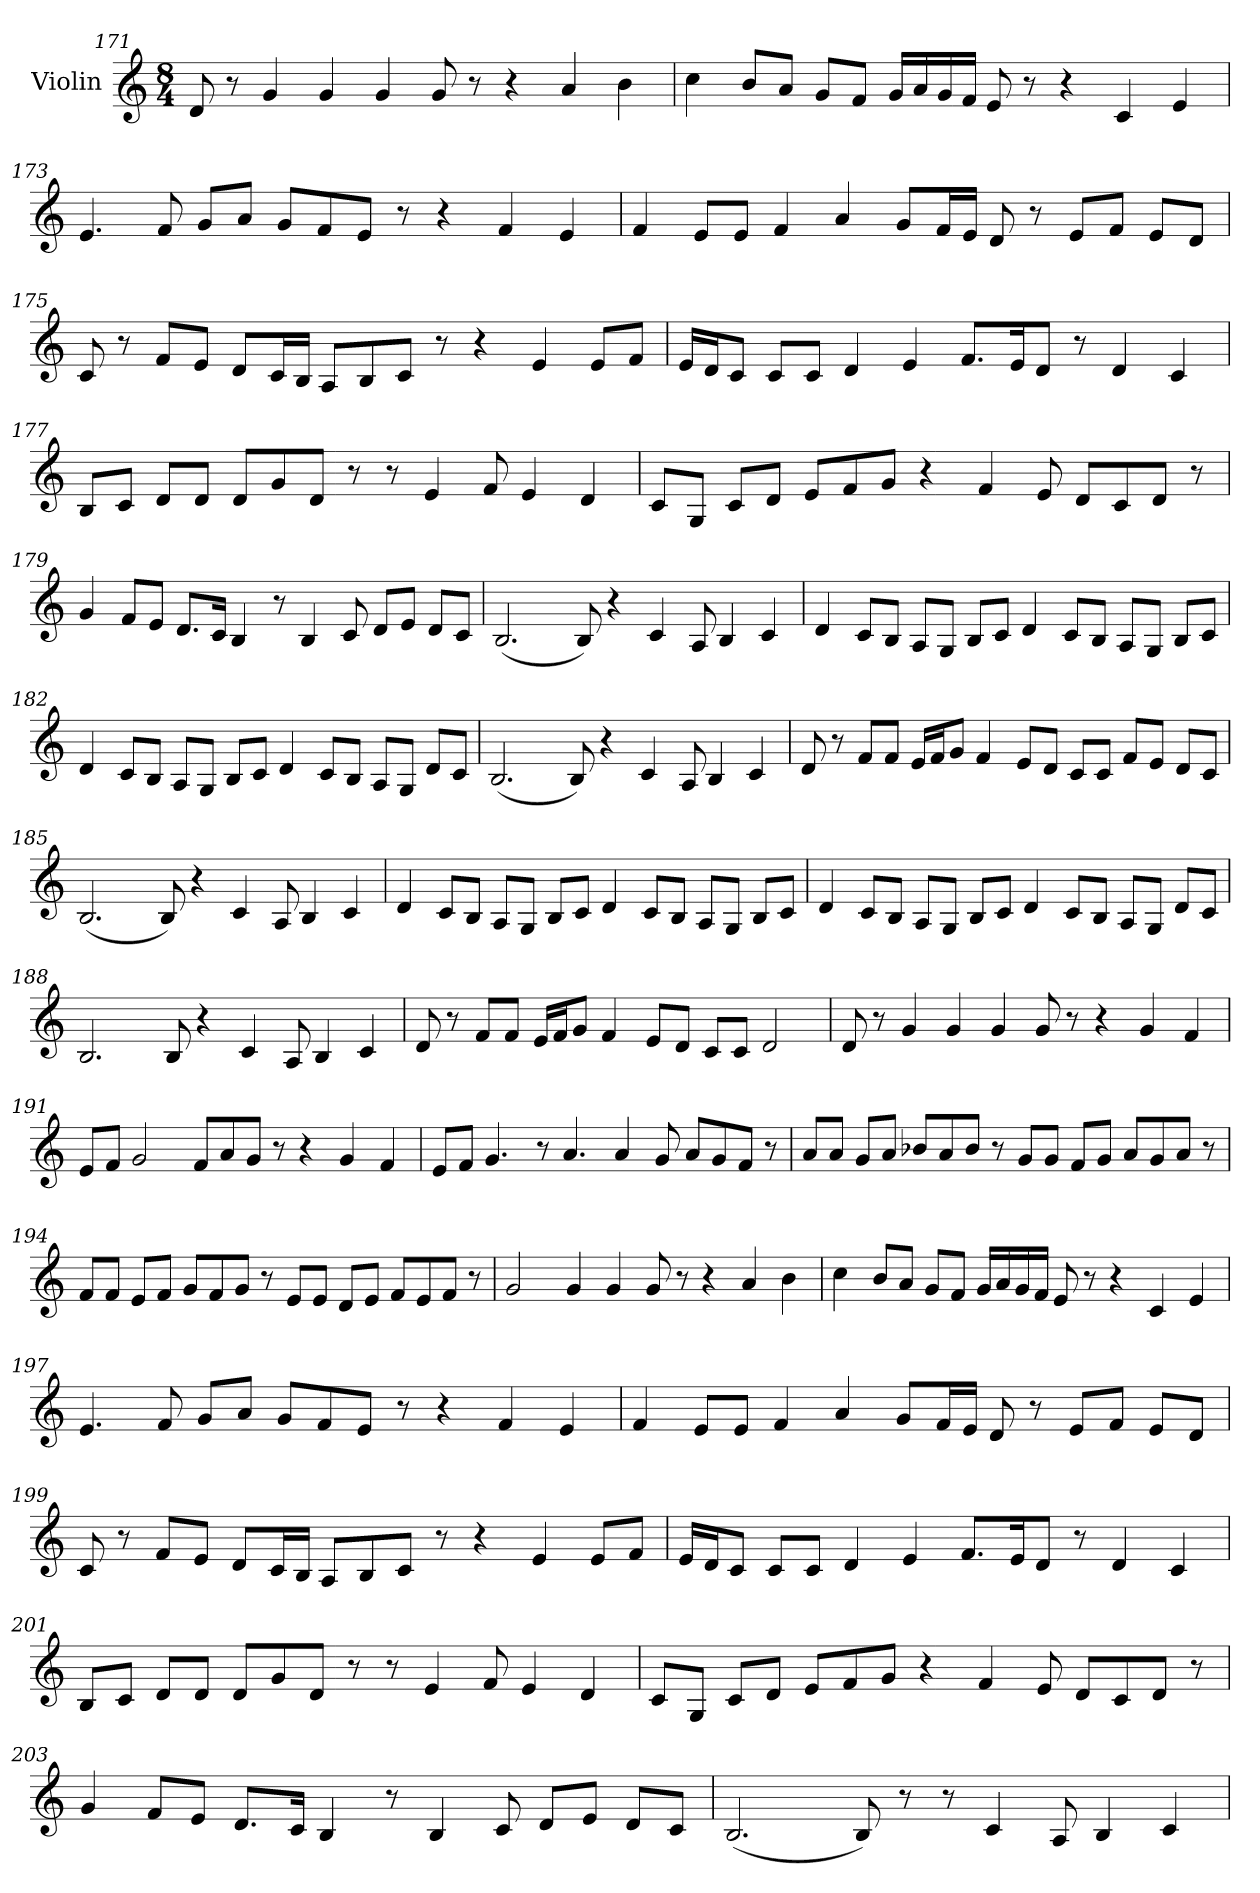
**kern
*part1
*staff1
*I"Violin
*clefG2
*k[]
*C:
*M8/4
=171
8d/
8r
4g/
4g/
4g/
8g/
8r
4r
4a/
4b\
!!LO:LB:g=z
=172
4cc\
8b/L
8a/J
8g/L
8f/J
16g/LL
16a/
16g/
16f/JJ
8e/
8r
4r
4c/
4e/
=173
4.e/
8f/
8g/L
8a/J
8g/L
8f/
8e/J
8r
4r
4f/
4e/
!!LO:LB:g=z
=174
4f/
8e/L
8e/J
4f/
4a/
8g/L
16f/L
16e/JJ
8d/
8r
8e/L
8f/J
8e/L
8d/J
=175
8c/
8r
8f/L
8e/J
8d/L
16c/L
16B/JJ
8A/L
8B/
8c/J
8r
4r
4e/
8e/L
8f/J
!!LO:LB:g=z
=176
16e/LL
16d/J
8c/J
8c/L
8c/J
4d/
4e/
8.f/L
16e/K
8d/J
8r
4d/
4c/
=177
8B/L
8c/J
8d/L
8d/J
8d/L
8g/
8d/J
8r
8r
4e/
8f/
4e/
4d/
!!LO:LB:g=z
=178
8c/L
8G/J
8c/L
8d/J
8e/L
8f/
8g/J
4r
4f/
8e/
8d/L
8c/
8d/J
8r
=179
4g/
8f/L
8e/J
8.d/L
16c/Jk
4B/
8r
4B/
8c/
8d/L
8e/J
8d/L
8c/J
!!LO:LB:g=z
=180
(2.B/
8B/)
4r
4c/
8A/
4B/
4c/
=181
4d/
8c/L
8B/J
8A/L
8G/J
8B/L
8c/J
4d/
8c/L
8B/J
8A/L
8G/J
8B/L
8c/J
!!LO:PB:g=z
=182
4d/
8c/L
8B/J
8A/L
8G/J
8B/L
8c/J
4d/
8c/L
8B/J
8A/L
8G/J
8d/L
8c/J
=183
(2.B/
8B/)
4r
4c/
8A/
4B/
4c/
!!LO:LB:g=z
=184
8d/
8r
8f/L
8f/J
16e/LL
16f/J
8g/J
4f/
8e/L
8d/J
8c/L
8c/J
8f/L
8e/J
8d/L
8c/J
=185
(2.B/
8B/)
4r
4c/
8A/
4B/
4c/
!!LO:LB:g=z
=186
4d/
8c/L
8B/J
8A/L
8G/J
8B/L
8c/J
4d/
8c/L
8B/J
8A/L
8G/J
8B/L
8c/J
=187
4d/
8c/L
8B/J
8A/L
8G/J
8B/L
8c/J
4d/
8c/L
8B/J
8A/L
8G/J
8d/L
8c/J
!!LO:LB:g=z
=188
2.B/
8B/
4r
4c/
8A/
4B/
4c/
=189
8d/
8r
8f/L
8f/J
16e/LL
16f/J
8g/J
4f/
8e/L
8d/J
8c/L
8c/J
2d/
=190
8d/
8r
4g/
4g/
4g/
8g/
8r
4r
4g/
4f/
!!LO:LB:g=z
=191
8e/L
8f/J
2g/
8f/L
8a/
8g/J
8r
4r
4g/
4f/
=192
8e/L
8f/J
4.g/
8r
4.a/
4a/
8g/
8a/L
8g/
8f/J
8r
!!LO:LB:g=z
=193
8a/L
8a/J
8g/L
8a/J
8b-X/L
8a/
8b-/J
8r
8g/L
8g/J
8f/L
8g/J
8a/L
8g/
8a/J
8r
=194
8f/L
8f/J
8e/L
8f/J
8g/L
8f/
8g/J
8r
8e/L
8e/J
8d/L
8e/J
8f/L
8e/
8f/J
8r
!!LO:LB:g=z
=195
2g/
4g/
4g/
8g/
8r
4r
4a/
4b\
=196
4cc\
8b/L
8a/J
8g/L
8f/J
16g/LL
16a/
16g/
16f/JJ
8e/
8r
4r
4c/
4e/
=197
4.e/
8f/
8g/L
8a/J
8g/L
8f/
8e/J
8r
4r
4f/
4e/
!!LO:LB:g=z
=198
4f/
8e/L
8e/J
4f/
4a/
8g/L
16f/L
16e/JJ
8d/
8r
8e/L
8f/J
8e/L
8d/J
=199
8c/
8r
8f/L
8e/J
8d/L
16c/L
16B/JJ
8A/L
8B/
8c/J
8r
4r
4e/
8e/L
8f/J
!!LO:PB:g=z
=200
16e/LL
16d/J
8c/J
8c/L
8c/J
4d/
4e/
8.f/L
16e/K
8d/J
8r
4d/
4c/
=201
8B/L
8c/J
8d/L
8d/J
8d/L
8g/
8d/J
8r
8r
4e/
8f/
4e/
4d/
!!LO:LB:g=z
=202
8c/L
8G/J
8c/L
8d/J
8e/L
8f/
8g/J
4r
4f/
8e/
8d/L
8c/
8d/J
8r
=203
4g/
8f/L
8e/J
8.d/L
16c/Jk
4B/
8r
4B/
8c/
8d/L
8e/J
8d/L
8c/J
!!LO:LB:g=z
=204
(2.B/
8B/)
8r
8r
4c/
8A/
4B/
4c/
=
*-
